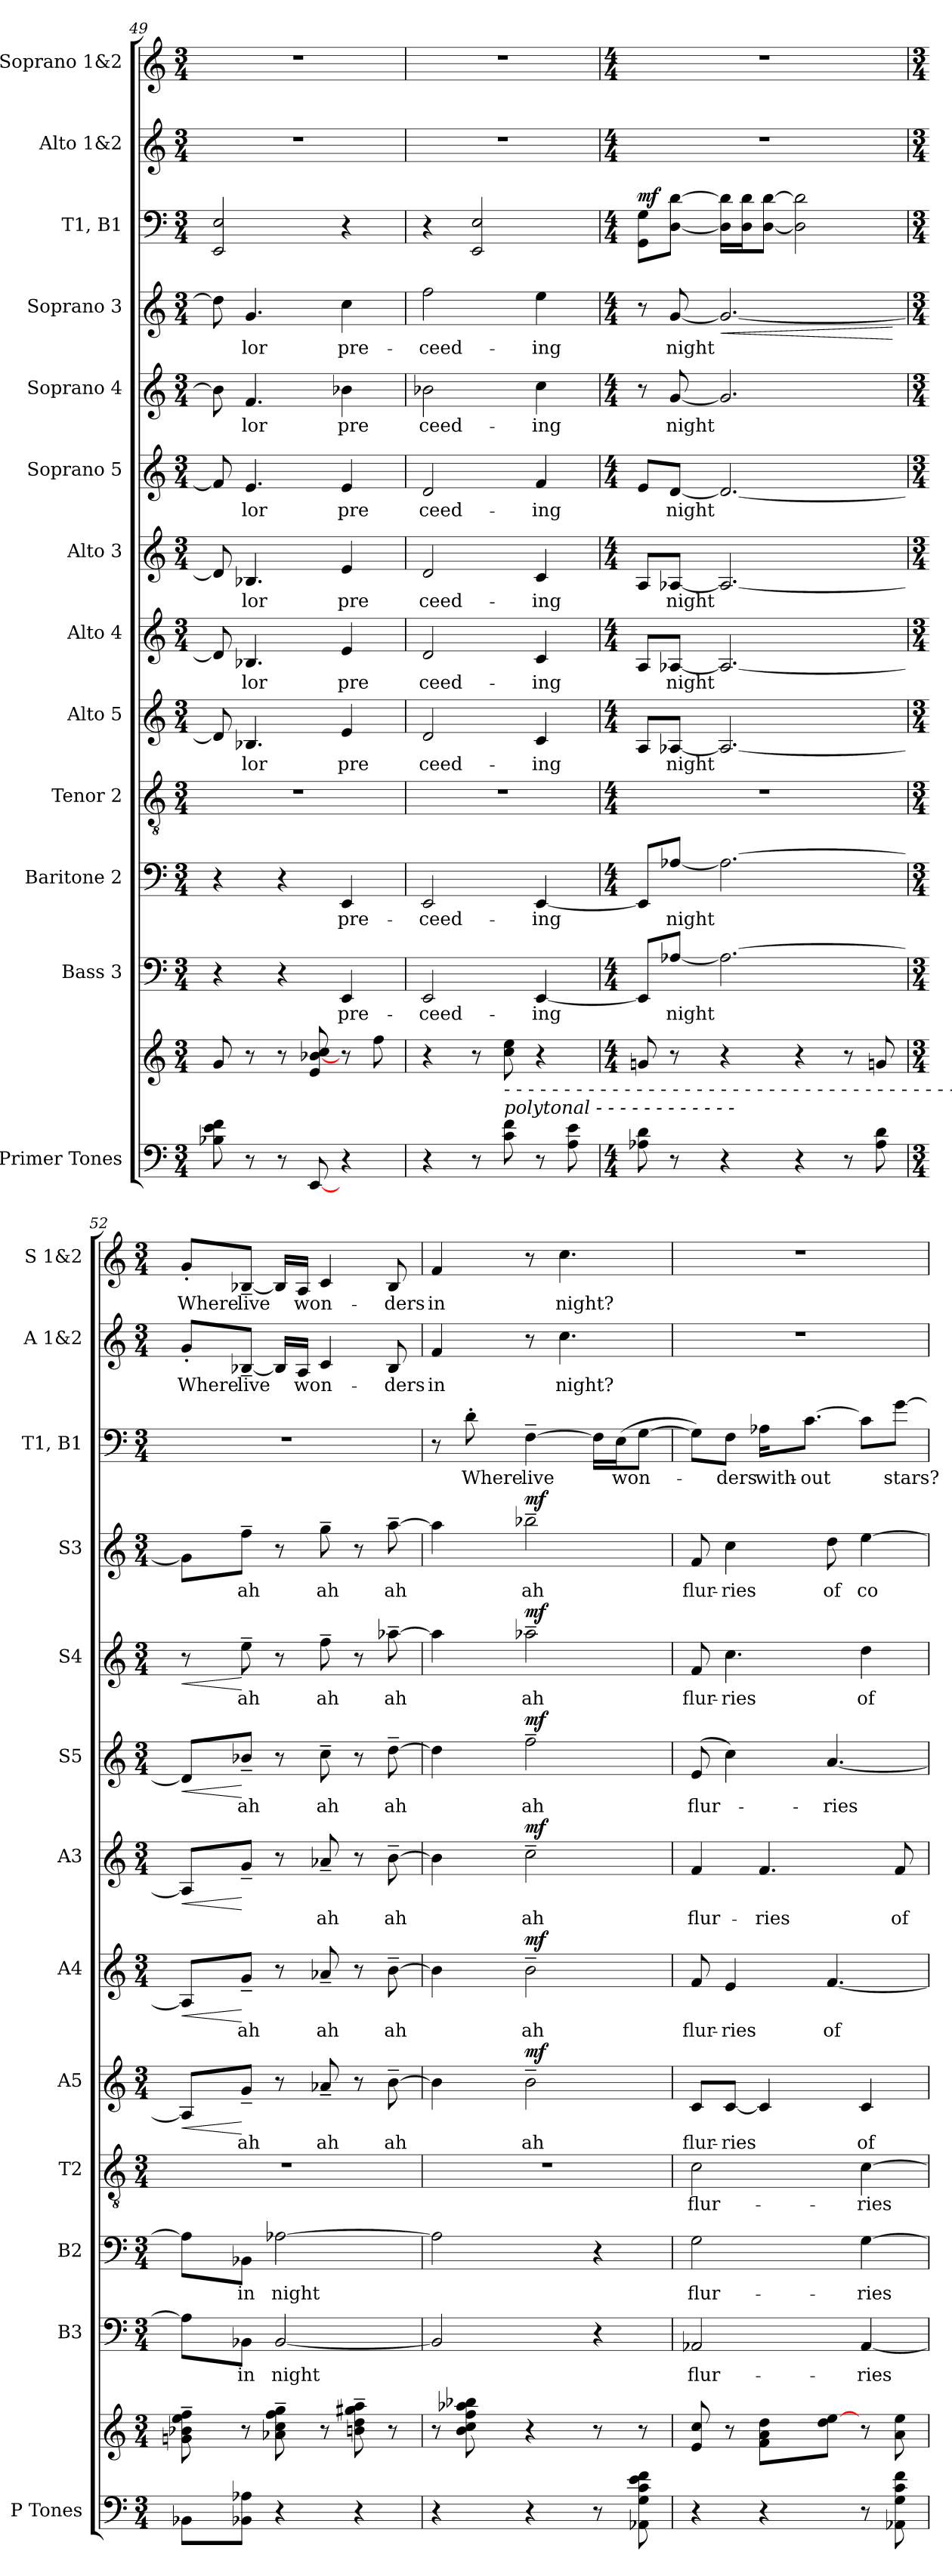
**kern	**kern	**kern	**text	**kern	**text	**kern	**text	**kern	**text	**dynam	**kern	**text	**dynam	**kern	**text	**dynam	**kern	**text	**dynam	**kern	**text	**dynam	**kern	**text	**dynam	**kern	**text	**dynam	**kern	**text	**kern	**text
*part13	*part13	*part12	*part12	*part11	*part11	*part10	*part10	*part9	*part9	*part9	*part8	*part8	*part8	*part7	*part7	*part7	*part6	*part6	*part6	*part5	*part5	*part5	*part4	*part4	*part4	*part3	*part3	*part3	*part2	*part2	*part1	*part1
*staff14	*staff13	*staff12	*staff12	*staff11	*staff11	*staff10	*staff10	*staff9	*staff9	*staff9	*staff8	*staff8	*staff8	*staff7	*staff7	*staff7	*staff6	*staff6	*staff6	*staff5	*staff5	*staff5	*staff4	*staff4	*staff4	*staff3	*staff3	*staff3	*staff2	*staff2	*staff1	*staff1
*I"Primer Tones	*	*I"Bass 3	*	*I"Baritone 2	*	*I"Tenor 2	*	*I"Alto 5	*	*	*I"Alto 4	*	*	*I"Alto 3	*	*	*I"Soprano 5	*	*	*I"Soprano 4	*	*	*I"Soprano 3	*	*	*I"T1, B1	*	*	*I"Alto 1&2	*	*I"Soprano 1&2	*
*I'P Tones	*	*I'B3	*	*I'B2	*	*I'T2	*	*I'A5	*	*	*I'A4	*	*	*I'A3	*	*	*I'S5	*	*	*I'S4	*	*	*I'S3	*	*	*I'T1, B1	*	*	*I'A 1&2	*	*I'S 1&2	*
*clefF4	*clefG2	*clefF4	*	*clefF4	*	*clefGv2	*	*clefG2	*	*	*clefG2	*	*	*clefG2	*	*	*clefG2	*	*	*clefG2	*	*	*clefG2	*	*	*clefF4	*	*	*clefG2	*	*clefG2	*
*k[]	*k[]	*k[]	*	*k[]	*	*k[]	*	*k[]	*	*	*k[]	*	*	*k[]	*	*	*k[]	*	*	*k[]	*	*	*k[]	*	*	*k[]	*	*	*k[]	*	*k[]	*
*M3/4	*M3/4	*M3/4	*	*M3/4	*	*M3/4	*	*M3/4	*	*	*M3/4	*	*	*M3/4	*	*	*M3/4	*	*	*M3/4	*	*	*M3/4	*	*	*M3/4	*	*	*M3/4	*	*M3/4	*
=49	=49	=49	=49	=49	=49	=49	=49	=49	=49	=49	=49	=49	=49	=49	=49	=49	=49	=49	=49	=49	=49	=49	=49	=49	=49	=49	=49	=49	=49	=49	=49	=49
8B-X!\ 8e!\ 8f!\	8g!/	4r	.	4r	.	2.r	.	8d/]	.	.	8d/]	.	.	8d/]	.	.	8f/]	.	.	8b-\]	.	.	8dd\]	.	.	2EE/ 2E/	.	.	2.r	.	2.r	.
!	!	!	!	!	!	!	!	!	!LO:LY:b	!	!	!LO:LY:b	!	!	!LO:LY:b	!	!	!LO:LY:b	!	!	!LO:LY:b	!	!	!LO:LY:b	!	!	!	!	!	!	!	!
8r	8r	.	.	.	.	.	.	4.B-X/	-lor	.	4.B-X/	-lor	.	4.B-X/	-lor	.	4.e/	-lor	.	4.f/	-lor	.	4.g/	-lor	.	.	.	.	.	.	.	.
8r	8r	4r	.	4r	.	.	.	.	.	.	.	.	.	.	.	.	.	.	.	.	.	.	.	.	.	.	.	.	.	.	.	.
[8EE!/	8e!/ [8b-X!/ 8cc!/	.	.	.	.	.	.	.	.	.	.	.	.	.	.	.	.	.	.	.	.	.	.	.	.	.	.	.	.	.	.	.
!	!	!	!LO:LY:b	!	!LO:LY:b	!	!	!	!LO:LY:b	!	!	!LO:LY:b	!	!	!LO:LY:b	!	!	!LO:LY:b	!	!	!LO:LY:b	!	!	!LO:LY:b	!	!	!	!	!	!	!	!
4r	8r	4EE/	pre-	4EE/	pre-	.	.	4e/	pre	.	4e/	pre	.	4e/	pre	.	4e/	pre	.	4b-X\	pre	.	4cc\	pre-	.	4r	.	.	.	.	.	.
.	8ff!\	.	.	.	.	.	.	.	.	.	.	.	.	.	.	.	.	.	.	.	.	.	.	.	.	.	.	.	.	.	.	.
=50	=50	=50	=50	=50	=50	=50	=50	=50	=50	=50	=50	=50	=50	=50	=50	=50	=50	=50	=50	=50	=50	=50	=50	=50	=50	=50	=50	=50	=50	=50	=50	=50
!	!	!	!LO:LY:b	!	!LO:LY:b	!	!	!	!LO:LY:b	!	!	!LO:LY:b	!	!	!LO:LY:b	!	!	!LO:LY:b	!	!	!LO:LY:b	!	!	!LO:LY:b	!	!	!	!	!	!	!	!
4r	4r	2EE/	-ceed-	2EE/	-ceed-	2.r	.	2d/	ceed-	.	2d/	ceed-	.	2d/	ceed-	.	2d/	ceed-	.	2b-X\	ceed-	.	2ff\	-ceed-	.	4r	.	.	2.r	.	2.r	.
8r	8r	.	.	.	.	.	.	.	.	.	.	.	.	.	.	.	.	.	.	.	.	.	.	.	.	2EE/ 2E/	.	.	.	.	.	.
!LO:TX:a:i:t=polytonal - - - - - - - - - - - -	!	!	!	!	!	!	!	!	!	!	!	!	!	!	!	!	!	!	!	!	!	!	!	!	!	!	!	!	!	!	!	!
!LO:TX:a:t=- - - - - - - - - - - - - - - - - - - - - - - - - - - - - - - - - - - - - - -	!	!	!	!	!	!	!	!	!	!	!	!	!	!	!	!	!	!	!	!	!	!	!	!	!	!	!	!	!	!	!	!
8c\ 8f\	8cc\ 8ee\	.	.	.	.	.	.	.	.	.	.	.	.	.	.	.	.	.	.	.	.	.	.	.	.	.	.	.	.	.	.	.
!	!	!	!LO:LY:b	!	!LO:LY:b	!	!	!	!LO:LY:b	!	!	!LO:LY:b	!	!	!LO:LY:b	!	!	!LO:LY:b	!	!	!LO:LY:b	!	!	!LO:LY:b	!	!	!	!	!	!	!	!
8r	4r	[4EE/	-ing	[4EE/	-ing	.	.	4c/	-ing	.	4c/	-ing	.	4c/	-ing	.	4f/	-ing	.	4cc\	-ing	.	4ee\	-ing	.	.	.	.	.	.	.	.
8A\ 8e\	.	.	.	.	.	.	.	.	.	.	.	.	.	.	.	.	.	.	.	.	.	.	.	.	.	.	.	.	.	.	.	.
!!LO:PB:g=z
=51	=51	=51	=51	=51	=51	=51	=51	=51	=51	=51	=51	=51	=51	=51	=51	=51	=51	=51	=51	=51	=51	=51	=51	=51	=51	=51	=51	=51	=51	=51	=51	=51
*M4/4	*M4/4	*M4/4	*	*M4/4	*	*M4/4	*	*M4/4	*	*	*M4/4	*	*	*M4/4	*	*	*M4/4	*	*	*M4/4	*	*	*M4/4	*	*	*M4/4	*	*	*M4/4	*	*M4/4	*
!	!	!	!	!	!	!	!	!	!	!	!	!	!	!	!	!	!	!	!	!	!	!	!	!	!	!	!	!LO:DY:b	!	!	!	!
8A-X!\ 8d!\	8gni!/	8EE/L]	.	8EE/L]	.	1r	.	8A/L	.	.	8A/L	.	.	8A/L	.	.	8e/L	.	.	8r	.	.	8r	.	.	8GG\ 8G\L	.	mf	1r	.	1r	.
!	!	!	!LO:LY:b	!	!LO:LY:b	!	!	!	!LO:LY:b	!	!	!LO:LY:b	!	!	!LO:LY:b	!	!	!LO:LY:b	!	!	!LO:LY:b	!	!	!LO:LY:b	!	!	!	!	!	!	!	!
8r	8r	[8A-X/J	night	[8A-X/J	night	.	.	[8A-X/J	night	.	[8A-X/J	night	.	[8A-X/J	night	.	[8d/J	night	.	[8g/	night	.	[8g/	night	.	[8D\ [8d\J	.	.	.	.	.	.
!	!	!	!	!	!	!	!	!	!	!	!	!	!	!	!	!	!	!	!	!	!	!	!	!	!LO:HP:b	!	!	!	!	!	!	!
4r	4r	2.A-\_	.	2.A-\_	.	.	.	2.A-/_	.	.	2.A-/_	.	.	2.A-/_	.	.	2.d/_	.	.	2.g/]	.	.	2.g/_	.	<	16D\] 16d\]LL	.	.	.	.	.	.
.	.	.	.	.	.	.	.	.	.	.	.	.	.	.	.	.	.	.	.	.	.	.	.	.	.	16D\ 16d\J	.	.	.	.	.	.
.	.	.	.	.	.	.	.	.	.	.	.	.	.	.	.	.	.	.	.	.	.	.	.	.	.	[8D\ [8d\J	.	.	.	.	.	.
4r	4r	.	.	.	.	.	.	.	.	.	.	.	.	.	.	.	.	.	.	.	.	.	.	.	.	2D\] 2d\]	.	.	.	.	.	.
8r	8r	.	.	.	.	.	.	.	.	.	.	.	.	.	.	.	.	.	.	.	.	.	.	.	.	.	.	.	.	.	.	.
8A-!\ 8d!\	8gn!/	.	.	.	.	.	.	.	.	.	.	.	.	.	.	.	.	.	.	.	.	.	.	.	.	.	.	.	.	.	.	.
.	.	.	.	.	.	.	.	.	.	.	.	.	.	.	.	.	.	.	.	.	.	.	.	.	[	.	.	.	.	.	.	.
=52	=52	=52	=52	=52	=52	=52	=52	=52	=52	=52	=52	=52	=52	=52	=52	=52	=52	=52	=52	=52	=52	=52	=52	=52	=52	=52	=52	=52	=52	=52	=52	=52
*M3/4	*M3/4	*M3/4	*	*M3/4	*	*M3/4	*	*M3/4	*	*	*M3/4	*	*	*M3/4	*	*	*M3/4	*	*	*M3/4	*	*	*M3/4	*	*	*M3/4	*	*	*M3/4	*	*M3/4	*
!	!	!	!	!	!	!	!	!	!	!LO:HP:b	!	!	!LO:HP:b	!	!	!LO:HP:b	!	!	!LO:HP:b	!	!	!LO:HP:b	!	!	!	!	!	!	!	!LO:LY:b	!	!LO:LY:b
8BB-X!\L	8gn!\~> 8b-X!\~> 8ee!\~> 8ff!\~>	8A-\L]	.	8A-\L]	.	2.r	.	8A-/L]	.	<	8A-/L]	.	<	8A-/L]	.	<	8d/L]	.	<	8r	.	<	8g\L]	.	.	2.r	.	.	8g'</L	Where	8g'</L	Where
!	!	!	!LO:LY:b	!	!LO:LY:b	!	!	!	!LO:LY:b	!	!	!LO:LY:b	!	!	!	!	!	!LO:LY:b	!	!	!LO:LY:b	!	!	!LO:LY:b	!	!	!	!	!	!LO:LY:b	!	!LO:LY:b
8BB-X!\ 8A-X!\J	8r	8BB-X\J	in	8BB-X\J	in	.	.	8g~</J	ah	[	8g~</J	ah	[	8g~</J	.	[	8b-X~</J	ah	[	8ee~>\	ah	[	8ff~>\J	ah	.	.	.	.	[8B-X~</J	live	[8B-X~</J	live
!	!	!	!LO:LY:b	!	!LO:LY:b	!	!	!	!	!	!	!	!	!	!	!	!	!	!	!	!	!	!	!	!	!	!	!	!	!	!	!
4r	8a-X!\~> 8cc!\~> 8ff!\~> 8gg!\~>	[2BB-/	night	[2A-X\	night	.	.	8r	.	.	8r	.	.	8r	.	.	8r	.	.	8r	.	.	8r	.	.	.	.	.	16B-/LL]	.	16B-/LL]	.
!	!	!	!	!	!	!	!	!	!	!	!	!	!	!	!	!	!	!	!	!	!	!	!	!	!	!	!	!	!	!LO:LY:b	!	!LO:LY:b
.	.	.	.	.	.	.	.	.	.	.	.	.	.	.	.	.	.	.	.	.	.	.	.	.	.	.	.	.	16A/JJ	won-	16A/JJ	won-
!	!	!	!	!	!	!	!	!	!LO:LY:b	!	!	!LO:LY:b	!	!	!LO:LY:b	!	!	!LO:LY:b	!	!	!LO:LY:b	!	!	!LO:LY:b	!	!	!	!	!	!	!	!
.	8r	.	.	.	.	.	.	8a-X~</	ah	.	8a-X~</	ah	.	8a-X~</	ah	.	8cc~>\	ah	.	8ff~>\	ah	.	8gg~>\	ah	.	.	.	.	4c/	.	4c/	.
4r	8bn!\~> 8dd!\~> 8gg#X!\~> 8aa!\~>	.	.	.	.	.	.	8r	.	.	8r	.	.	8r	.	.	8r	.	.	8r	.	.	8r	.	.	.	.	.	.	.	.	.
!	!	!	!	!	!	!	!	!	!LO:LY:b	!	!	!LO:LY:b	!	!	!LO:LY:b	!	!	!LO:LY:b	!	!	!LO:LY:b	!	!	!LO:LY:b	!	!	!	!	!	!LO:LY:b	!	!LO:LY:b
.	8r	.	.	.	.	.	.	[8b~>\	ah	.	[8b~>\	ah	.	[8b~>\	ah	.	[8dd~>\	ah	.	[8aa-X~>\	ah	.	[8aa~>\	ah	.	.	.	.	8B-/	-ders	8B-/	-ders
=53	=53	=53	=53	=53	=53	=53	=53	=53	=53	=53	=53	=53	=53	=53	=53	=53	=53	=53	=53	=53	=53	=53	=53	=53	=53	=53	=53	=53	=53	=53	=53	=53
!	!	!	!	!	!	!	!	!	!	!	!	!	!	!	!	!	!	!	!	!	!	!	!	!	!	!	!	!	!	!LO:LY:b	!	!LO:LY:b
4r	8r	2BB-/]	.	2A-\]	.	2.r	.	4b\]	.	.	4b\]	.	.	4b\]	.	.	4dd\]	.	.	4aa-\]	.	.	4aa\]	.	.	8r	.	.	4f/	in	4f/	in
!	!	!	!	!	!	!	!	!	!	!	!	!	!	!	!	!	!	!	!	!	!	!	!	!	!	!	!LO:LY:b	!	!	!	!	!
.	8b!\ 8cc!\ 8ff!\ 8aa-X!\ 8bb-X!\	.	.	.	.	.	.	.	.	.	.	.	.	.	.	.	.	.	.	.	.	.	.	.	.	8d'>\	Where	.	.	.	.	.
!	!	!	!	!	!	!	!	!	!LO:LY:b	!LO:DY:a	!	!LO:LY:b	!LO:DY:a	!	!LO:LY:b	!LO:DY:a	!	!LO:LY:b	!LO:DY:a	!	!LO:LY:b	!LO:DY:a	!	!LO:LY:b	!LO:DY:a	!	!LO:LY:b	!	!	!	!	!
4r	4r	.	.	.	.	.	.	2b~>\	ah	mf	2b~>\	ah	mf	2cc~>\	ah	mf	2ff~>\	ah	mf	2aa-X~>\	ah	mf	2bb-X~>\	ah	mf	[4F~>\	live	.	8r	.	8r	.
!	!	!	!	!	!	!	!	!	!	!	!	!	!	!	!	!	!	!	!	!	!	!	!	!	!	!	!	!	!	!LO:LY:b	!	!LO:LY:b
.	.	.	.	.	.	.	.	.	.	.	.	.	.	.	.	.	.	.	.	.	.	.	.	.	.	.	.	.	4.cc\	night?	4.cc\	night?
8r	8r	4r	.	4r	.	.	.	.	.	.	.	.	.	.	.	.	.	.	.	.	.	.	.	.	.	16F\LL]	.	.	.	.	.	.
!	!	!	!	!	!	!	!	!	!	!	!	!	!	!	!	!	!	!	!	!	!	!	!	!	!	!	!LO:LY:b	!	!	!	!	!
.	.	.	.	.	.	.	.	.	.	.	.	.	.	.	.	.	.	.	.	.	.	.	.	.	.	(>16E\J	won-	.	.	.	.	.
8AA-X!\ 8G!\ 8c!\ 8e!\ 8f!\	8r	.	.	.	.	.	.	.	.	.	.	.	.	.	.	.	.	.	.	.	.	.	.	.	.	[8G\J	.	.	.	.	.	.
=54	=54	=54	=54	=54	=54	=54	=54	=54	=54	=54	=54	=54	=54	=54	=54	=54	=54	=54	=54	=54	=54	=54	=54	=54	=54	=54	=54	=54	=54	=54	=54	=54
!	!	!	!LO:LY:b	!	!LO:LY:b	!	!LO:LY:b	!	!LO:LY:b	!	!	!LO:LY:b	!	!	!LO:LY:b	!	!	!LO:LY:b	!	!	!LO:LY:b	!	!	!LO:LY:b	!	!	!	!	!	!	!	!
4r	8e!/ 8cc!/	2AA-X/	flur-	2G\	flur-	2c\	flur-	8c/L	flur-	.	8f/	flur-	.	4f/	flur-	.	(8e/	flur-	.	8f/	flur-	.	8f/	flur-	.	8G\L])	.	.	2.r	.	2.r	.
!	!	!	!	!	!	!	!	!	!LO:LY:b	!	!	!LO:LY:b	!	!	!	!	!	!	!	!	!LO:LY:b	!	!	!LO:LY:b	!	!	!LO:LY:b	!	!	!	!	!
.	8r	.	.	.	.	.	.	[8c/J	-ries	.	4e/	-ries	.	.	.	.	4cc\)	.	.	4.cc\	-ries	.	4cc\	-ries	.	8F\J	-ders	.	.	.	.	.
!	!	!	!	!	!	!	!	!	!	!	!	!	!	!	!LO:LY:b	!	!	!	!	!	!	!	!	!	!	!	!LO:LY:b	!	!	!	!	!
4r	8f!\ 8a!\ 8dd!\L	.	.	.	.	.	.	4c/]	.	.	.	.	.	4.f/	-ries	.	.	.	.	.	.	.	.	.	.	16A-X\KL	with-	.	.	.	.	.
!	!	!	!	!	!	!	!	!	!	!	!	!	!	!	!	!	!	!	!	!	!	!	!	!	!	!	!LO:LY:b	!	!	!	!	!
.	.	.	.	.	.	.	.	.	.	.	.	.	.	.	.	.	.	.	.	.	.	.	.	.	.	[8.c\J	-out	.	.	.	.	.
!	!	!	!	!	!	!	!	!	!	!	!	!LO:LY:b	!	!	!	!	!	!LO:LY:b	!	!	!	!	!	!LO:LY:b	!	!	!	!	!	!	!	!
.	8dd!\ [8ee!\J	.	.	.	.	.	.	.	.	.	[4.f/	of	.	.	.	.	[4.a/	-ries	.	.	.	.	8dd\	of	.	.	.	.	.	.	.	.
!	!	!	!LO:LY:b	!	!LO:LY:b	!	!LO:LY:b	!	!LO:LY:b	!	!	!	!	!	!	!	!	!	!	!	!LO:LY:b	!	!	!LO:LY:b	!	!	!	!	!	!	!	!
8r	8r	[4AA-/	-ries	[4G\	-ries	[4c\	-ries	4c/	of	.	.	.	.	.	.	.	.	.	.	4dd\	of	.	[4ee\	co-	.	8c\L]	.	.	.	.	.	.
!	!	!	!	!	!	!	!	!	!	!	!	!	!	!	!LO:LY:b	!	!	!	!	!	!	!	!	!	!	!	!LO:LY:b	!	!	!	!	!
8AA-X!\ 8G!\ 8c!\ 8f!\	8a!\ 8ee!\	.	.	.	.	.	.	.	.	.	.	.	.	8f/	of	.	.	.	.	.	.	.	.	.	.	[8g\J	stars?	.	.	.	.	.
=	=	=	=	=	=	=	=	=	=	=	=	=	=	=	=	=	=	=	=	=	=	=	=	=	=	=	=	=	=	=	=	=
*-	*-	*-	*-	*-	*-	*-	*-	*-	*-	*-	*-	*-	*-	*-	*-	*-	*-	*-	*-	*-	*-	*-	*-	*-	*-	*-	*-	*-	*-	*-	*-	*-
